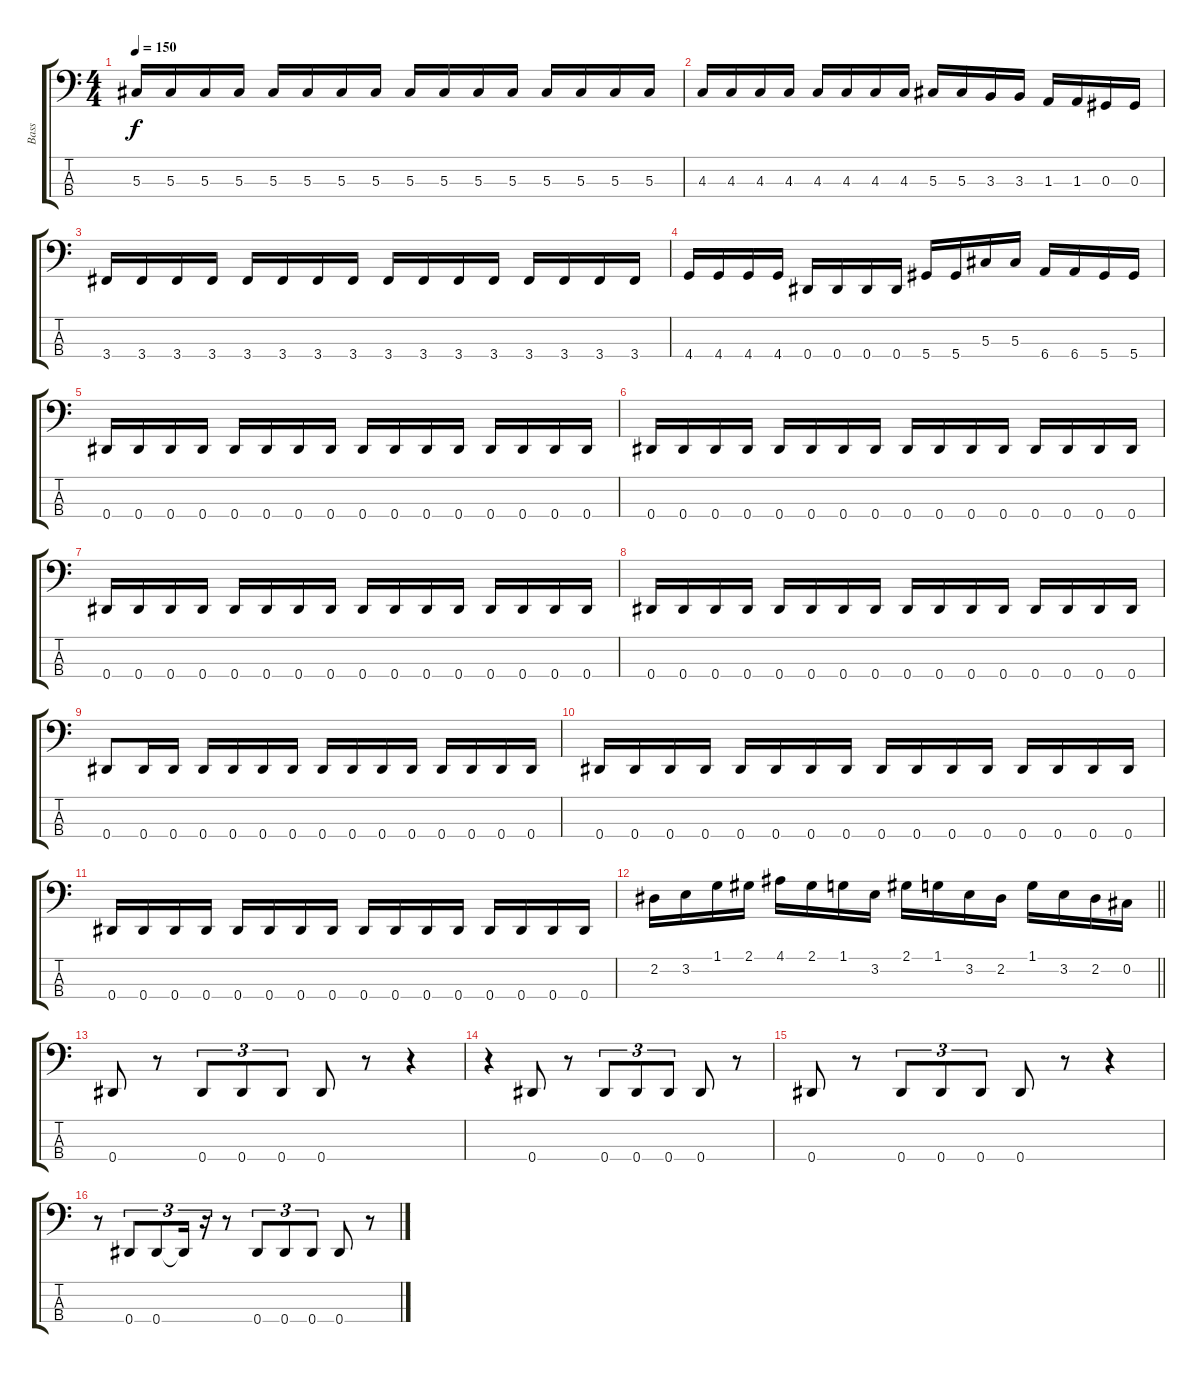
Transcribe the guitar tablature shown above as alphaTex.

\track ("Bass" "Bass") {instrument electricbasspick}
\staff {score tabs}
\tuning (Gb2 Db2 Ab1 Eb1) {hide}
\ts (4 4)
\tempo 150
\clef f4
\ks c
5.3.16{dy f} 5.3.16 5.3.16 5.3.16 5.3.16 5.3.16 5.3.16 5.3.16 5.3.16 5.3.16 5.3.16 5.3.16 5.3.16 5.3.16 5.3.16 5.3.16 |
4.3.16 4.3.16 4.3.16 4.3.16 4.3.16 4.3.16 4.3.16 4.3.16 5.3.16 5.3.16 3.3.16 3.3.16 1.3.16 1.3.16 0.3.16 0.3.16 |
3.4.16 3.4.16 3.4.16 3.4.16 3.4.16 3.4.16 3.4.16 3.4.16 3.4.16 3.4.16 3.4.16 3.4.16 3.4.16 3.4.16 3.4.16 3.4.16 |
4.4.16 4.4.16 4.4.16 4.4.16 0.4.16 0.4.16 0.4.16 0.4.16 5.4.16 5.4.16 5.3.16 5.3.16 6.4.16 6.4.16 5.4.16 5.4.16 |
0.4.16 0.4.16 0.4.16 0.4.16 0.4.16 0.4.16 0.4.16 0.4.16 0.4.16 0.4.16 0.4.16 0.4.16 0.4.16 0.4.16 0.4.16 0.4.16 |
0.4.16 0.4.16 0.4.16 0.4.16 0.4.16 0.4.16 0.4.16 0.4.16 0.4.16 0.4.16 0.4.16 0.4.16 0.4.16 0.4.16 0.4.16 0.4.16 |
0.4.16 0.4.16 0.4.16 0.4.16 0.4.16 0.4.16 0.4.16 0.4.16 0.4.16 0.4.16 0.4.16 0.4.16 0.4.16 0.4.16 0.4.16 0.4.16 |
0.4.16 0.4.16 0.4.16 0.4.16 0.4.16 0.4.16 0.4.16 0.4.16 0.4.16 0.4.16 0.4.16 0.4.16 0.4.16 0.4.16 0.4.16 0.4.16 |
0.4.8 0.4.16 0.4.16 0.4.16 0.4.16 0.4.16 0.4.16 0.4.16 0.4.16 0.4.16 0.4.16 0.4.16 0.4.16 0.4.16 0.4.16 |
0.4.16 0.4.16 0.4.16 0.4.16 0.4.16 0.4.16 0.4.16 0.4.16 0.4.16 0.4.16 0.4.16 0.4.16 0.4.16 0.4.16 0.4.16 0.4.16 |
0.4.16 0.4.16 0.4.16 0.4.16 0.4.16 0.4.16 0.4.16 0.4.16 0.4.16 0.4.16 0.4.16 0.4.16 0.4.16 0.4.16 0.4.16 0.4.16 |
\barLineRight lightlight
2.2.16 3.2.16 1.1.16 2.1.16 4.1.16 2.1.16 1.1.16 3.2.16 2.1.16 1.1.16 3.2.16 2.2.16 1.1.16 3.2.16 2.2.16 0.2.16 |
\section ("" "")
0.4.8 r.8 0.4.8{tu (3 2)} 0.4.8{tu (3 2)} 0.4.8{tu (3 2)} 0.4.8 r.8 r.4 |
r.4 0.4.8 r.8 0.4.8{tu (3 2)} 0.4.8{tu (3 2)} 0.4.8{tu (3 2)} 0.4.8 r.8 |
0.4.8 r.8 0.4.8{tu (3 2)} 0.4.8{tu (3 2)} 0.4.8{tu (3 2)} 0.4.8 r.8 r.4 |
r.8 0.4.8{tu (3 2)} 0.4.8{tu (3 2)} 0.4{t}.16{tu (3 2)} r.16{tu (3 2)} r.8 0.4.8{tu (3 2)} 0.4.8{tu (3 2)} 0.4.8{tu (3 2)} 0.4.8 r.8
